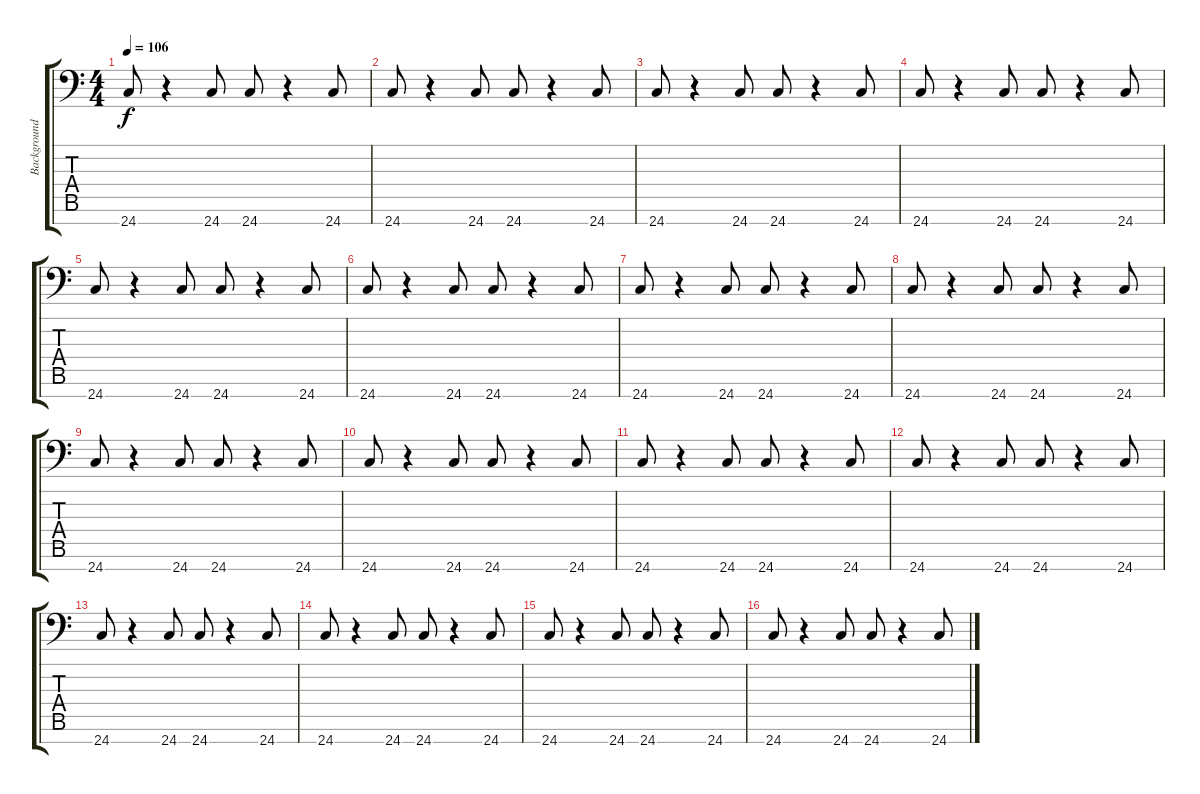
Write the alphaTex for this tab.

\track ("Background" "Background") {instrument melodictom}
\staff {score tabs}
\tuning (E4 B3 G3 D3 A2 E2 C-1) {hide}
\ts (4 4)
\tempo 106
\clef f4
\ks c
24.7.8{dy f volume 5 instrument melodictom} r.4 24.7.8 24.7.8 r.4 24.7.8 |
24.7.8 r.4 24.7.8 24.7.8 r.4 24.7.8 |
24.7.8 r.4 24.7.8 24.7.8 r.4 24.7.8 |
24.7.8 r.4 24.7.8 24.7.8 r.4 24.7.8 |
24.7.8 r.4 24.7.8 24.7.8 r.4 24.7.8 |
24.7.8 r.4 24.7.8 24.7.8 r.4 24.7.8 |
24.7.8 r.4 24.7.8 24.7.8 r.4 24.7.8 |
24.7.8 r.4 24.7.8 24.7.8 r.4 24.7.8 |
24.7.8 r.4 24.7.8 24.7.8 r.4 24.7.8 |
24.7.8 r.4 24.7.8 24.7.8 r.4 24.7.8 |
24.7.8 r.4 24.7.8 24.7.8 r.4 24.7.8 |
24.7.8 r.4 24.7.8 24.7.8 r.4 24.7.8 |
24.7.8 r.4 24.7.8 24.7.8 r.4 24.7.8 |
24.7.8 r.4 24.7.8 24.7.8 r.4 24.7.8 |
24.7.8 r.4 24.7.8 24.7.8 r.4 24.7.8 |
24.7.8 r.4 24.7.8 24.7.8 r.4 24.7.8
